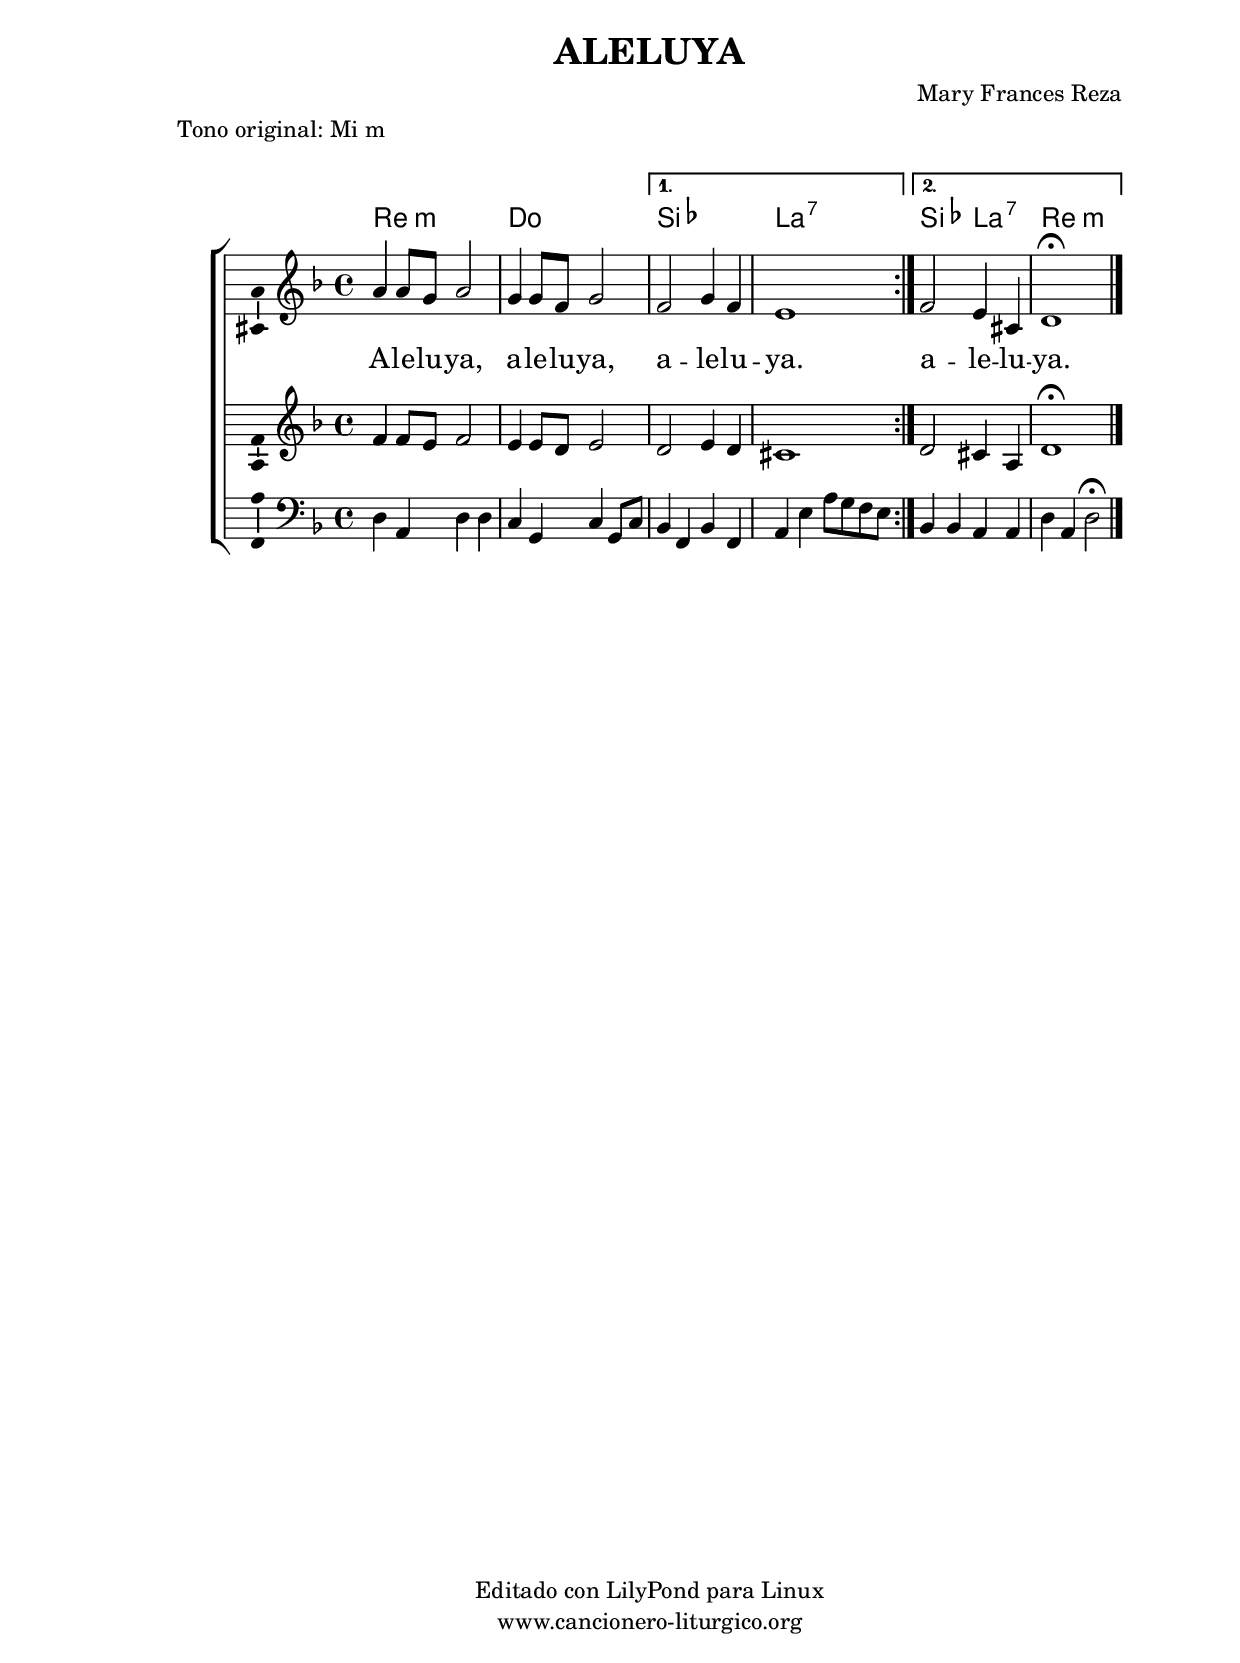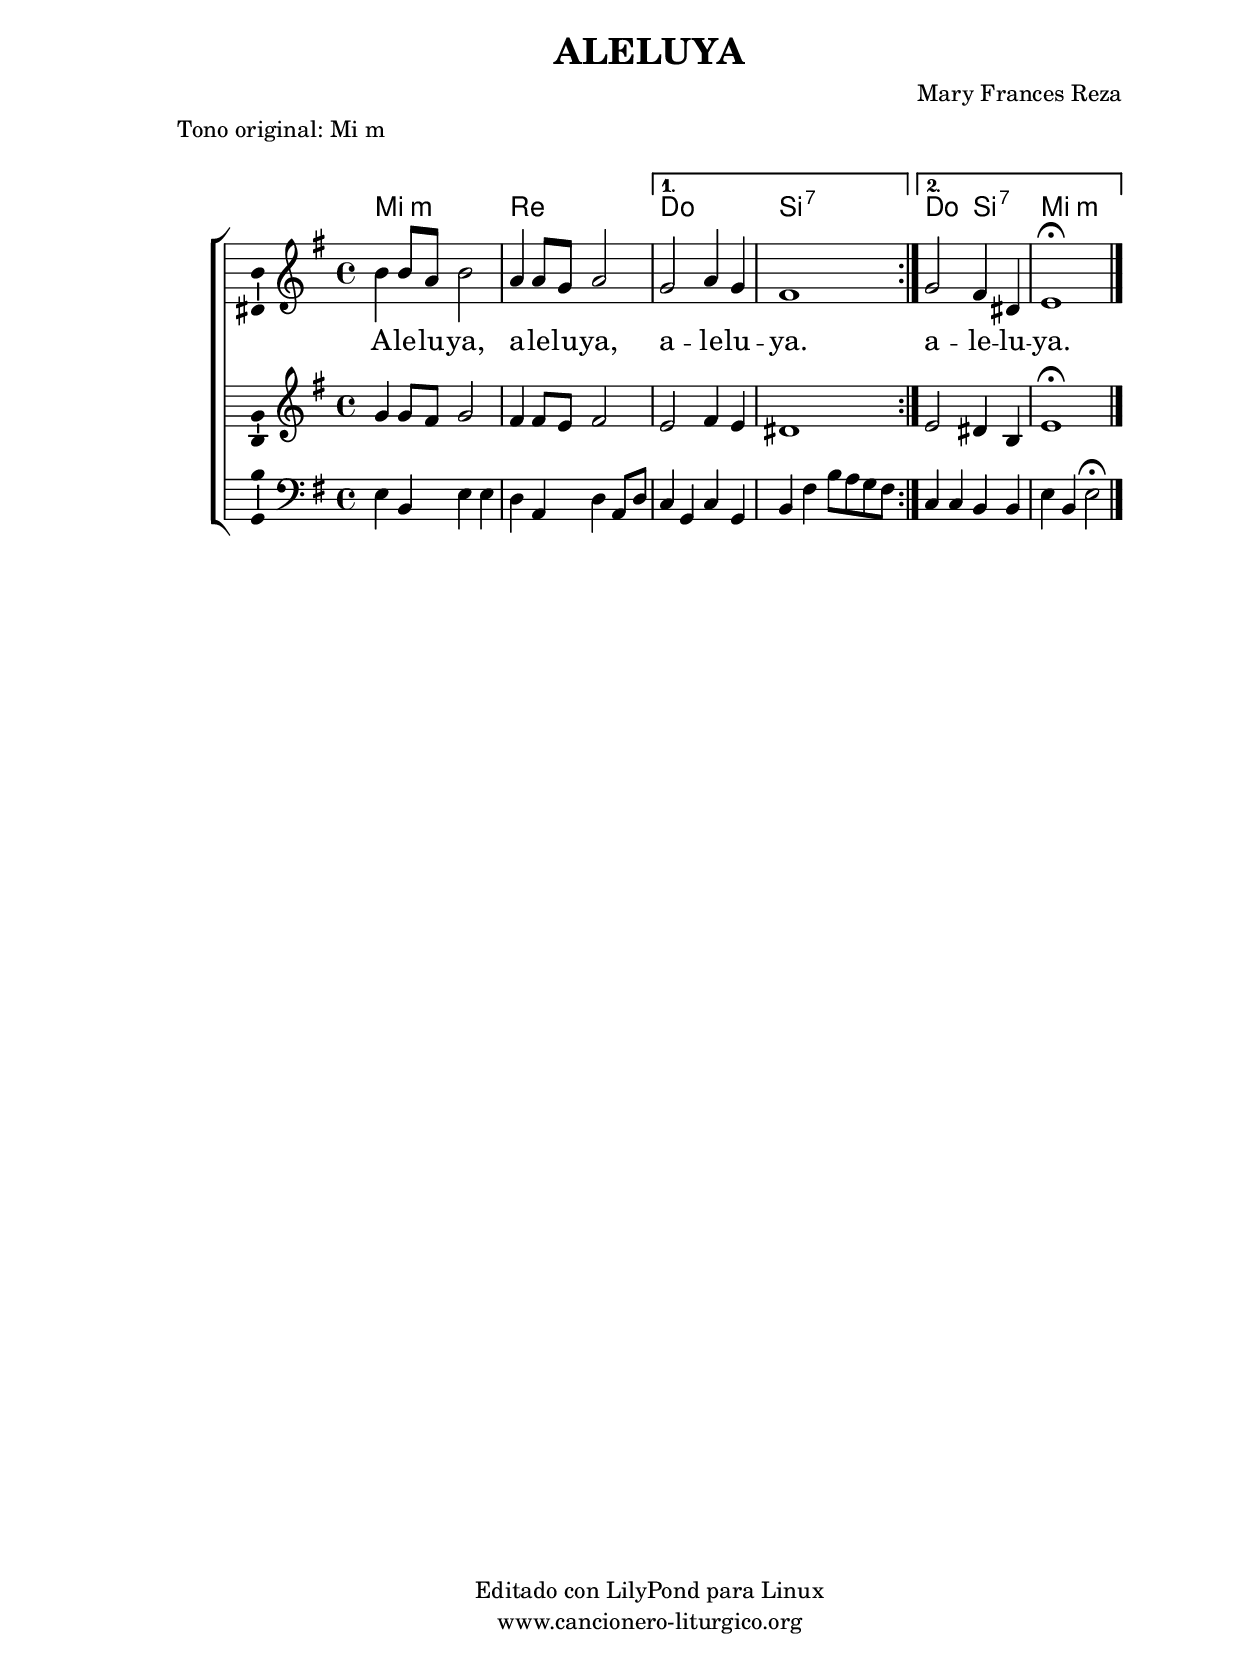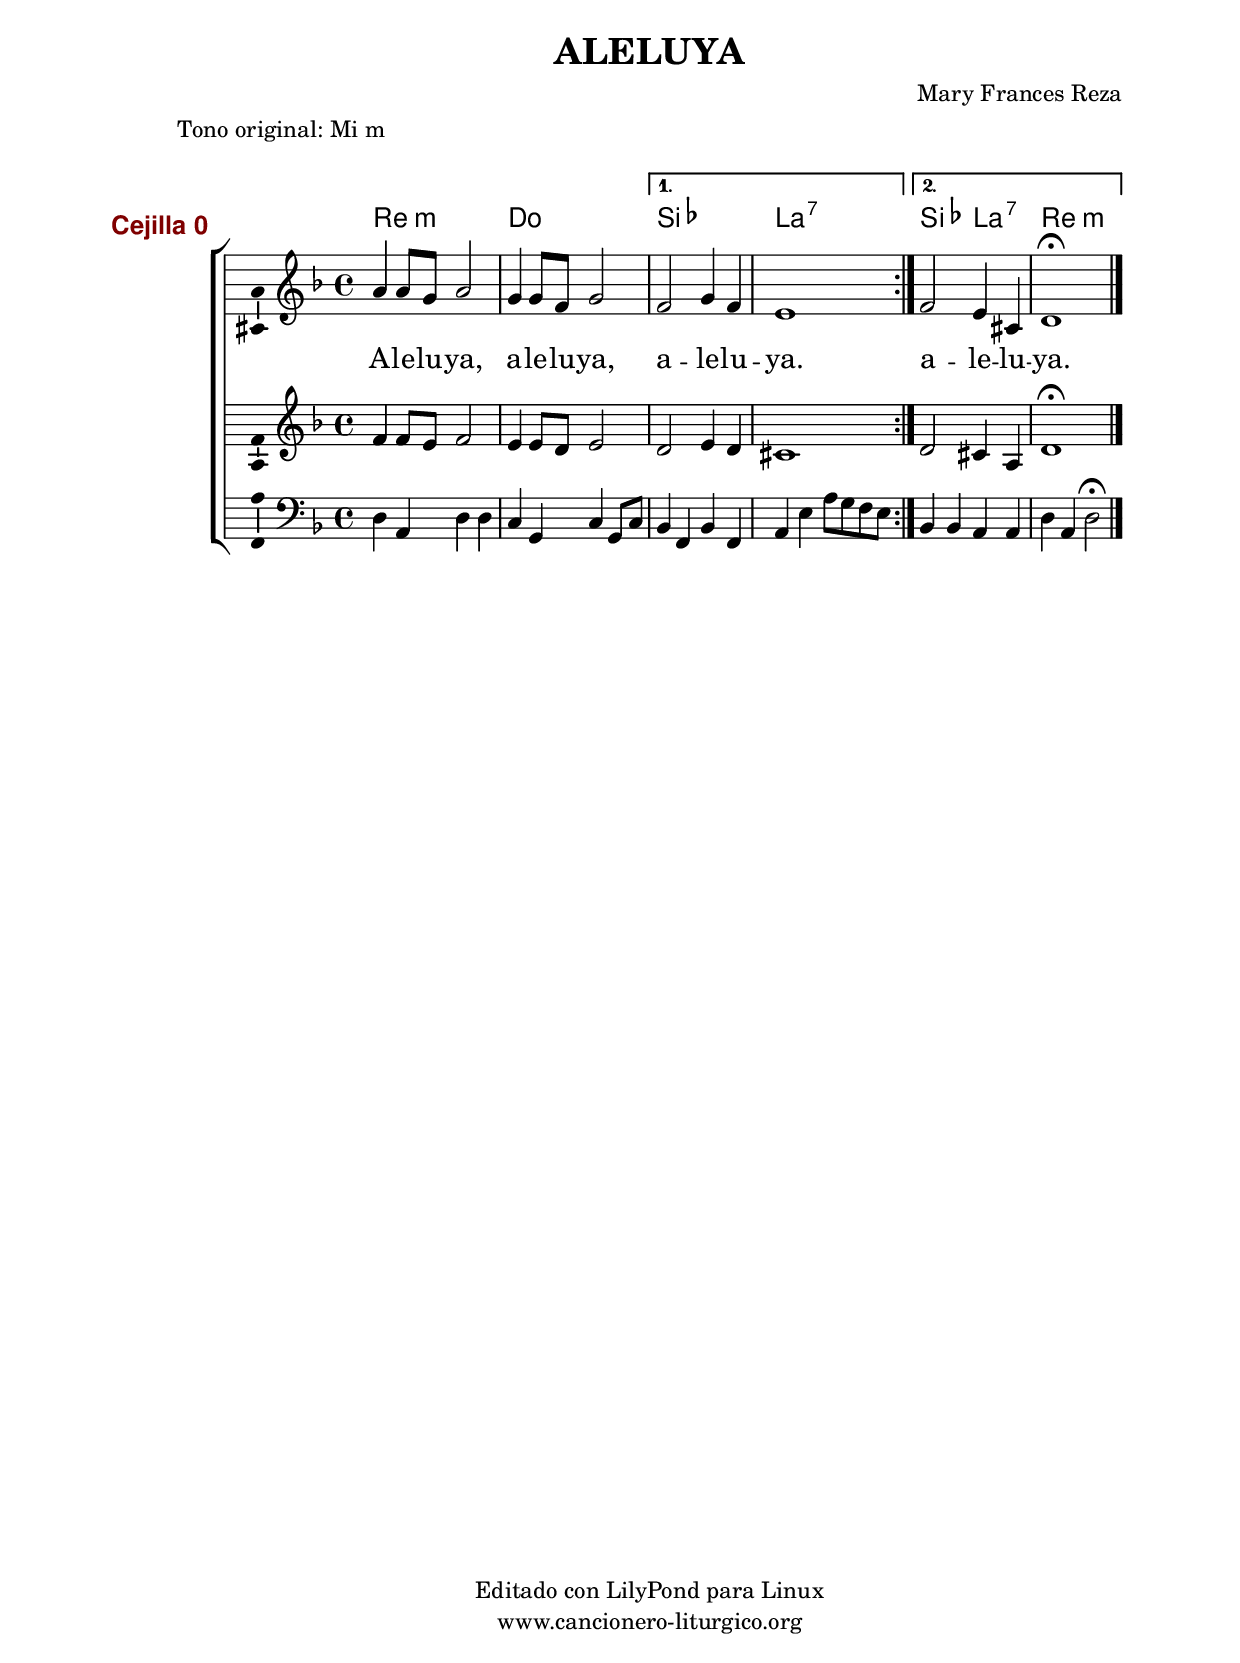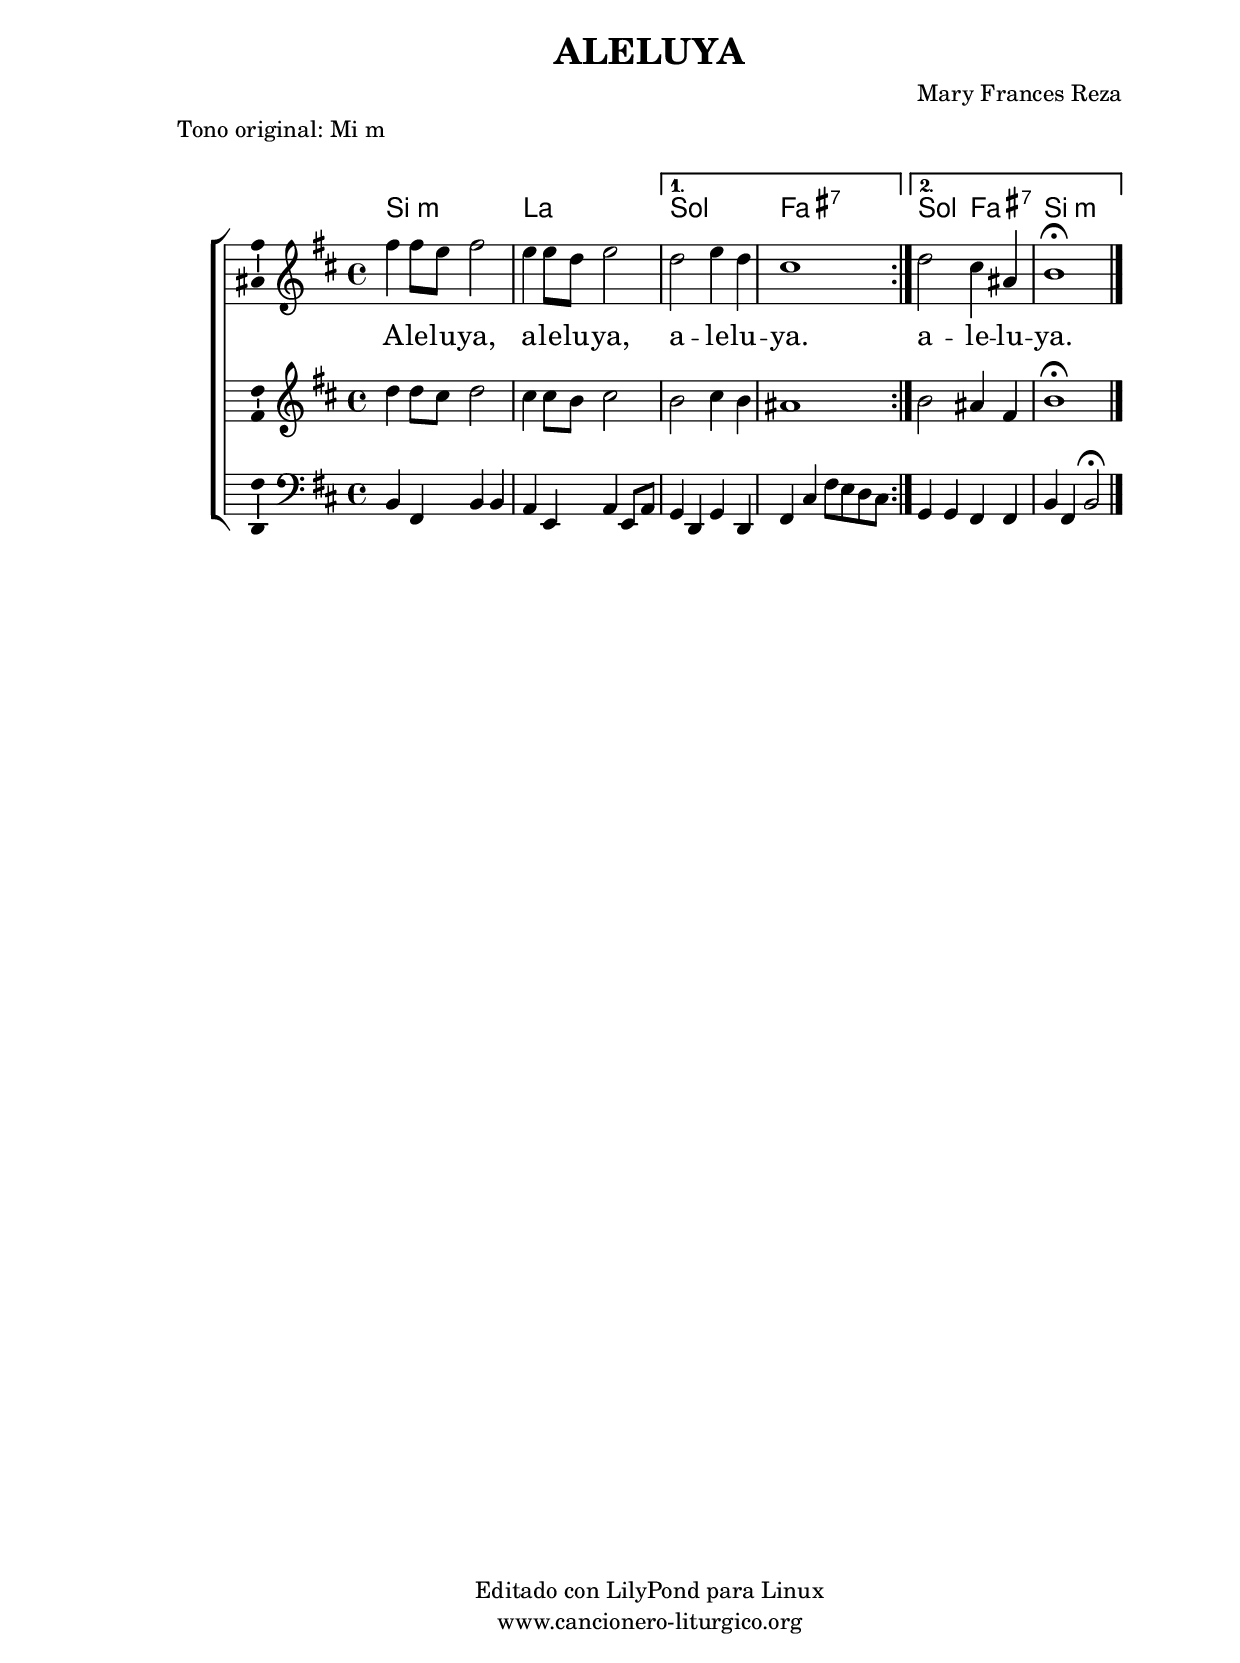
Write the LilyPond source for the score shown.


%versión de lilypond para la que se ha escrito esta partitura:
\version "2.16.0"

	%Tamaño papel
	#(set-default-paper-size "a4")
	%Tamaño partitura
	#(set-global-staff-size 20)
	%No responde al pulsar sobre una nota
	#(ly:set-option 'point-and-click #f)

%parámetros del encabezamiento:
\header {
	title = "ALELUYA"
	subtitle = ""
	composer = "Mary Frances Reza"
	poet = ""
	meter = "Tono original: Mi m"
	arranger = ""
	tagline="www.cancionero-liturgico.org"
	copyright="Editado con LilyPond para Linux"
	tiempo = ""
	usos = "Aleluya"
	letra = ""
	}

%parámetros asociados al papel:
\paper  {
	oddHeaderMarkup = \markup {\fill-line { \on-the-fly #not-first-page \fromproperty #'header:title \on-the-fly #not-first-page \fromproperty #'header:composer }}
	evenHeaderMarkup = \markup {\fill-line { \fromproperty #'header:composer \fromproperty #'header:title }}
	#(set-paper-size "a4")
	print-page-number = ##f
	first-page-number = 1
	print-first-page-number = ##f
%	head-separation = 3.0 \cm
	top-margin = 2.0 \cm
	bottom-margin = 0.5\cm
%%%	bottom-margin = 0.9\cm
	left-margin = 3.0 \cm
	line-width = 16.0 \cm 
	indent = 8\mm
	interscoreline = 2.\mm
	between-system-space = 15\mm
%	para que las partituras no llenen la hoja:
	ragged-bottom = ##t
%	idem para la última hoja:
	ragged-last-bottom = ##f
%	para que las partituras llenen el ancho del papel:
	ragged-last = ##f
	after-title-space = 2.5 \cm
%page-count=1
system-count=1

	%Flexible Vertical Spacing
%	markup-markup-spacing =
%	#'((basic-distance . 15) (minimum-distance . 15) (padding . 3))
	markup-system-spacing =
	#'((basic-distance . 15) (minimum-distance . 15) (padding . 3))
	system-system-spacing =
	#'((basic-distance . 15) (minimum-distance . 15) (padding . 3))
	score-system-spacing =
	#'((basic-distance . 15) (minimum-distance . 15) (padding . 5))
%	top-system-spacing = % header
%	#'((basic-distance . 8) (minimum-distance . 0) (padding . 0))
%	top-markup-spacing =
%	#'((basic-distance . 20) (minimum-distance . 20) (padding . 0))
	last-bottom-spacing = % footer
	#'((basic-distance . 5) (minimum-distance . 5) (padding . 0))
%	score-markup-spacing =
%	#'((basic-distance . 16) (minimum-distance . 13) (padding . 0))

	}


%parámetros que afectan a toda la partitura:
global =  {
	%clave de sol (G):
	\clef G
	%armadura:
	\transpose e d
	\key e \minor
	\tempo 4=100
	\set Score.tempoHideNote = ##t
	}


acordes = {
	\italianChords
	\chordmode {
	\transpose e d
{

\repeat volta 2 {
e1:m d
}
\alternative {
{
c1 b:7
}
{
c2 b:7 e1:m
}
}

	}
	}
}


melodia = 
	\transpose e d
{
	\relative c''{

	\time 4/4

\repeat volta 2 {
b4 b8 a b2
a4 a8 g a2
}
\alternative {
{
g2 a4 g
fis1
}
{
g2 fis4 dis
e1 \fermata
}
}

	\bar "|."
	}
	}


melodiados = 
	\transpose e d
{
%	\clef "G_8"

	\relative c''{
	\time 4/4

\repeat volta 2 {
g4 g8 fis g2
fis4 fis8 e fis2
}
\alternative {
{
e2 fis4 e
dis1
}
{
e2 dis4 b
e1 \fermata
}
}

	\bar "|."
	}
	}

melodiatres = 
	\transpose e d
{
%%%%	%clave de fa (F):
	\clef F
%%%	\clef "G_8"

	\relative c{
	\time 4/4


	\bar "|."
	}
	}

melodiacuatro = 
	\transpose e d
{
	%clave de fa (F):
	\clef F

	\relative c{
	\time 4/4

\repeat volta 2 {
e4 b e e
d4 a d a8 d
}
\alternative {
{
c4 g c g
b4 fis' b8 a g fis
}
{
c4 c b b
e4 b e2 \fermata
}
}

	\bar "|."
	}
	}


texto = \lyricmode {
A -- le -- lu -- ya,
a -- le -- lu -- ya,
a -- le -- lu -- ya.
a -- le -- lu -- ya.

	}


acordesStaff = \context ChordNames = acordesStaff <<
	\set chordChanges = ##t
	\acordes
	>>


%%%%%%%%%%%%%%%%%%%%%%%%%%%%%%%%%%% CEJILLA %%%%%%%%%%%%%%%%%%%%%%%%%%%%%%%%%%%
acordescejilla = {
%%%	\override ChordNames.ChordName #'font-size = #-1
%%%	\override ChordNames.ChordName #'font-series = #'bold
	\transpose c c {
		\acordes
		}
	}

acordescejillaStaff = \context ChordNames = acordescejillaStaff <<
	\set Staff.instrumentName = \markup \with-color #darkred \larger \bold \sans "Cejilla 0"
	\set chordChanges = ##t
	\acordescejilla
	>>
%%%%%%%%%%%%%%%%%%%%%%%%%%%%%%%%%%% CEJILLA %%%%%%%%%%%%%%%%%%%%%%%%%%%%%%%%%%%


vozStaff = \context Voice = vozStaff
\with {\consists "Ambitus_engraver"}
<<
%	\set Staff.instrumentName = ""
%	\set Staff.shortInstrumentName = ""
%	\set Staff.midiInstrument = #"clarinet"
%	\set Staff.midiInstrument = #"cello"
	\set Staff.midiInstrument = #"flute"
%	\set Staff.midiInstrument = #"electric guitar (jazz)"
%	\set Staff.midiInstrument = #"english horn"
%	\set Staff.midiInstrument = #"violin"
%	\set Staff.midiInstrument = #"glockenspiel"
	\set Staff.midiMinimumVolume = #0.7
	\set Staff.midiMaximumVolume = #0.9
	\global
	\melodia
	>>

vozdosStaff = \context Voice = vozdosStaff
\with {\consists "Ambitus_engraver"}
<<
	\override Staff.StaffSymbol #'staff-space = #(magstep -0.35)
	\set Staff.midiInstrument = #"english horn"
	\set Staff.midiMinimumVolume = #0.7
	\set Staff.midiMaximumVolume = #0.9
	\global
	\melodiados
	>>

voztresStaff = \context Voice = voztresStaff
\with {\consists "Ambitus_engraver"}
<<
	\override Staff.StaffSymbol #'staff-space = #(magstep -0.35)
	\set Staff.midiInstrument = #"violin"
	\set Staff.midiMinimumVolume = #0.7
	\set Staff.midiMaximumVolume = #0.9
	\global
	\relative c' \melodiatres
	>>

vozcuatroStaff = \context Voice = vozcuatroStaff
\with {\consists "Ambitus_engraver"}
<<
	\override Staff.StaffSymbol #'staff-space = #(magstep -0.35)
	\set Staff.midiInstrument = #"flute"
	\set Staff.midiMinimumVolume = #0.7
	\set Staff.midiMaximumVolume = #0.9
	\global
	\relative c' \melodiacuatro
	>>

textoStaff = \context Lyrics = textoStaff <<
	\lyricsto vozStaff \texto
	>>

\book {
	\score {
		\context ChoirStaff {
%			\override StaffGroup.SystemStartBracket #'collapse-height = #1
%			\override Score.SystemStartBar #'collapse-height = #1
			<<
			\acordesStaff
			\vozStaff
			\textoStaff
			\vozdosStaff
%			\voztresStaff
			\vozcuatroStaff
			>>
			}
		\layout {
	    		\context {
				\Lyrics
				\override LyricText #'font-size = #2
				}
	   		 \context {
				\Score
				\override StaffSymbol #'staff-space = #(magstep +3)
				}
			}
		}
	\score {
		\unfoldRepeats
		\context ChoirStaff {
			<<
			\acordesStaff
			\vozStaff
			\vozdosStaff
%			\voztresStaff
			\vozcuatroStaff
			>>
			}
		\midi {
	  		\context {
	  			\Score
				tempoWholesPerMinute = #(ly:make-moment 70 4)
				}
			}
		}
	}


%Partitura para guitarra
#(define output-suffix "G")
\book {
	\score {
		\context ChoirStaff {
%			\override StaffGroup.SystemStartBracket #'collapse-height = #1
%			\override Score.SystemStartBar #'collapse-height = #1
			<<
			\acordescejillaStaff
			\vozStaff
			\textoStaff
			\vozdosStaff
%			\voztresStaff
			\vozcuatroStaff
			>>
			}
		\layout {
%%%%%%%%%%%%%%%%%%%%%%%%%%%%%%%%%%% CEJILLA %%%%%%%%%%%%%%%%%%%%%%%%%%%%%%%%%%%
			\context {
				\ChordNames \consists Instrument_name_engraver
				}
%%%%%%%%%%%%%%%%%%%%%%%%%%%%%%%%%%% CEJILLA %%%%%%%%%%%%%%%%%%%%%%%%%%%%%%%%%%%
	    		\context {
				\Lyrics
				\override LyricText #'font-size = #2
				}
	   		 \context {
				\Score
				\override StaffSymbol #'staff-space = #(magstep +3)
				}
			}
		}
	}


#(define output-suffix "C")
\book {
	\score {
		\context ChoirStaff {
%			\override StaffGroup.SystemStartBracket #'collapse-height = #1
%			\override Score.SystemStartBar #'collapse-height = #1
\transpose c d
			<<
			\acordesStaff
			\vozStaff
			\textoStaff
			\vozdosStaff
%			\voztresStaff
			\vozcuatroStaff
			>>
			}
		\layout {
	    		\context {
				\Lyrics
				\override LyricText #'font-size = #2
				}
	   		 \context {
				\Score
				\override StaffSymbol #'staff-space = #(magstep +3)
				}
			}
		}
	}


#(define output-suffix "S")
\book {
	\score {
		\context ChoirStaff {
%			\override StaffGroup.SystemStartBracket #'collapse-height = #1
%			\override Score.SystemStartBar #'collapse-height = #1
\transpose c a
			<<
			\acordesStaff
			\vozStaff
			\textoStaff
			\vozdosStaff
%			\voztresStaff
\transpose a a,
			\vozcuatroStaff
			>>
			}
		\layout {
	    		\context {
				\Lyrics
				\override LyricText #'font-size = #2
				}
	   		 \context {
				\Score
				\override StaffSymbol #'staff-space = #(magstep +3)
				}
			}
		}
	}


